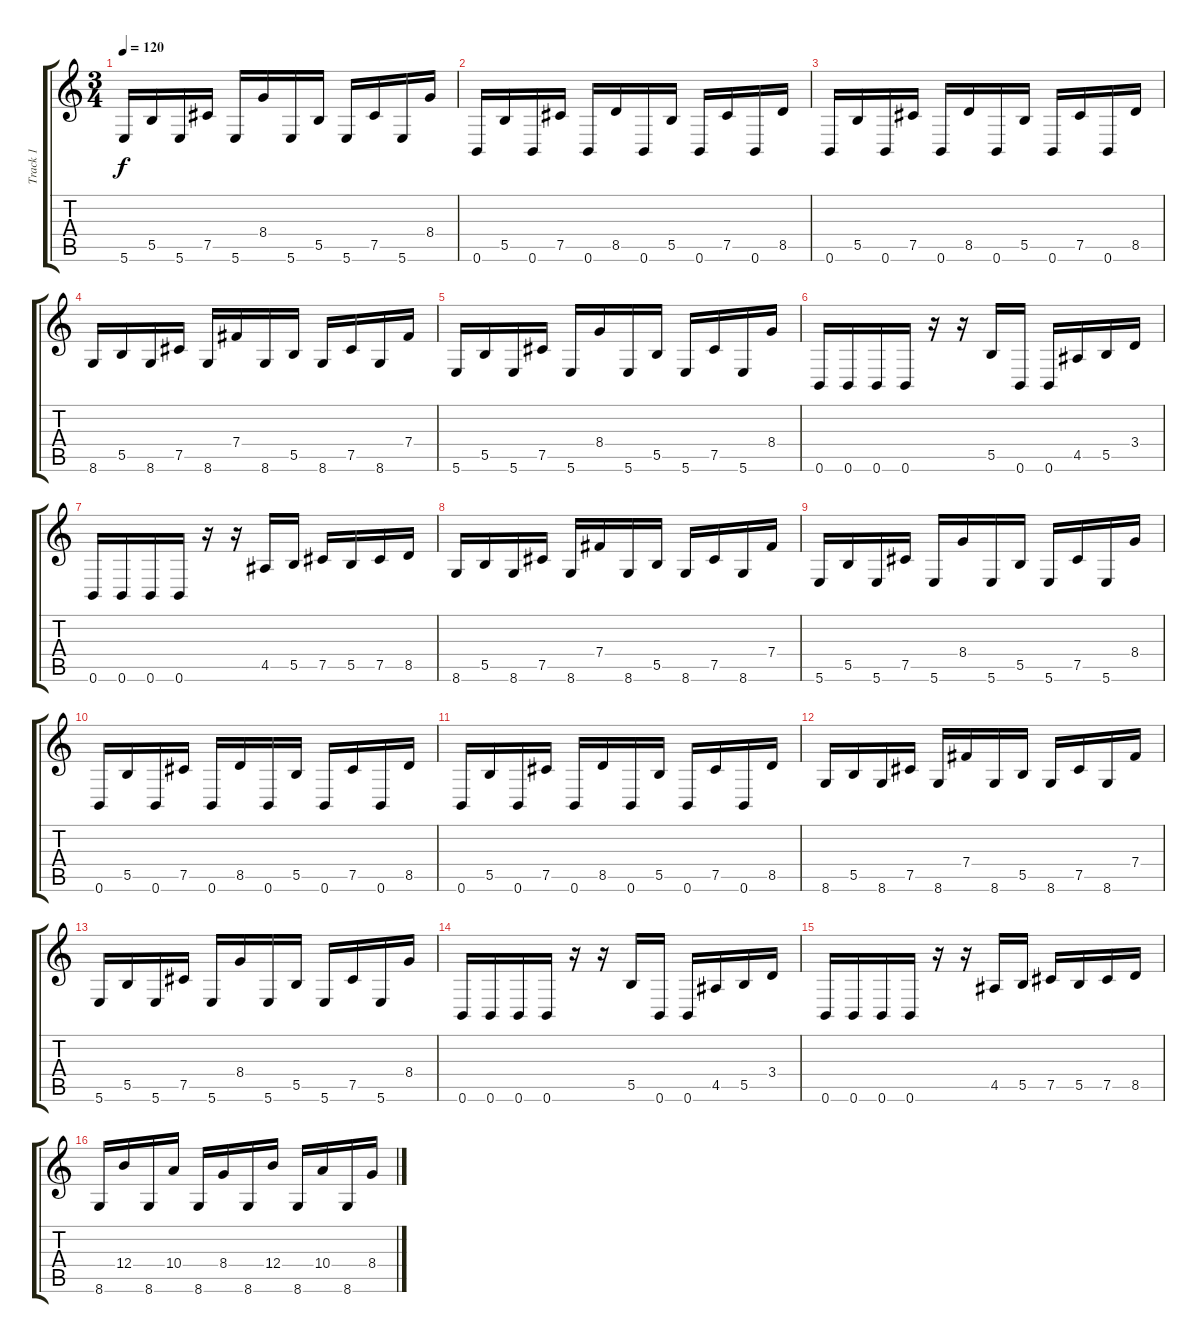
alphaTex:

\track ("Track 1" "Track 1") {instrument distortionguitar}
\staff {score tabs}
\tuning (Db4 Ab3 E3 B2 Gb2 B1) {hide}
\ts (3 4)
\tempo 120
\clef g2
\ks c
5.6.16{dy f} 5.5.16 5.6.16 7.5.16 5.6.16 8.4.16 5.6.16 5.5.16 5.6.16 7.5.16 5.6.16 8.4.16 |
0.6.16 5.5.16 0.6.16 7.5.16 0.6.16 8.5.16 0.6.16 5.5.16 0.6.16 7.5.16 0.6.16 8.5.16 |
0.6.16 5.5.16 0.6.16 7.5.16 0.6.16 8.5.16 0.6.16 5.5.16 0.6.16 7.5.16 0.6.16 8.5.16 |
8.6.16 5.5.16 8.6.16 7.5.16 8.6.16 7.4.16 8.6.16 5.5.16 8.6.16 7.5.16 8.6.16 7.4.16 |
5.6.16 5.5.16 5.6.16 7.5.16 5.6.16 8.4.16 5.6.16 5.5.16 5.6.16 7.5.16 5.6.16 8.4.16 |
0.6.16 0.6.16 0.6.16 0.6.16 r.16 r.16 5.5.16 0.6.16 0.6.16 4.5.16 5.5.16 3.4.16 |
0.6.16 0.6.16 0.6.16 0.6.16 r.16 r.16 4.5.16 5.5.16 7.5.16 5.5.16 7.5.16 8.5.16 |
8.6.16 5.5.16 8.6.16 7.5.16 8.6.16 7.4.16 8.6.16 5.5.16 8.6.16 7.5.16 8.6.16 7.4.16 |
5.6.16 5.5.16 5.6.16 7.5.16 5.6.16 8.4.16 5.6.16 5.5.16 5.6.16 7.5.16 5.6.16 8.4.16 |
0.6.16 5.5.16 0.6.16 7.5.16 0.6.16 8.5.16 0.6.16 5.5.16 0.6.16 7.5.16 0.6.16 8.5.16 |
0.6.16 5.5.16 0.6.16 7.5.16 0.6.16 8.5.16 0.6.16 5.5.16 0.6.16 7.5.16 0.6.16 8.5.16 |
8.6.16 5.5.16 8.6.16 7.5.16 8.6.16 7.4.16 8.6.16 5.5.16 8.6.16 7.5.16 8.6.16 7.4.16 |
5.6.16 5.5.16 5.6.16 7.5.16 5.6.16 8.4.16 5.6.16 5.5.16 5.6.16 7.5.16 5.6.16 8.4.16 |
0.6.16 0.6.16 0.6.16 0.6.16 r.16 r.16 5.5.16 0.6.16 0.6.16 4.5.16 5.5.16 3.4.16 |
0.6.16 0.6.16 0.6.16 0.6.16 r.16 r.16 4.5.16 5.5.16 7.5.16 5.5.16 7.5.16 8.5.16 |
8.6.16 12.4.16 8.6.16 10.4.16 8.6.16 8.4.16 8.6.16 12.4.16 8.6.16 10.4.16 8.6.16 8.4.16
